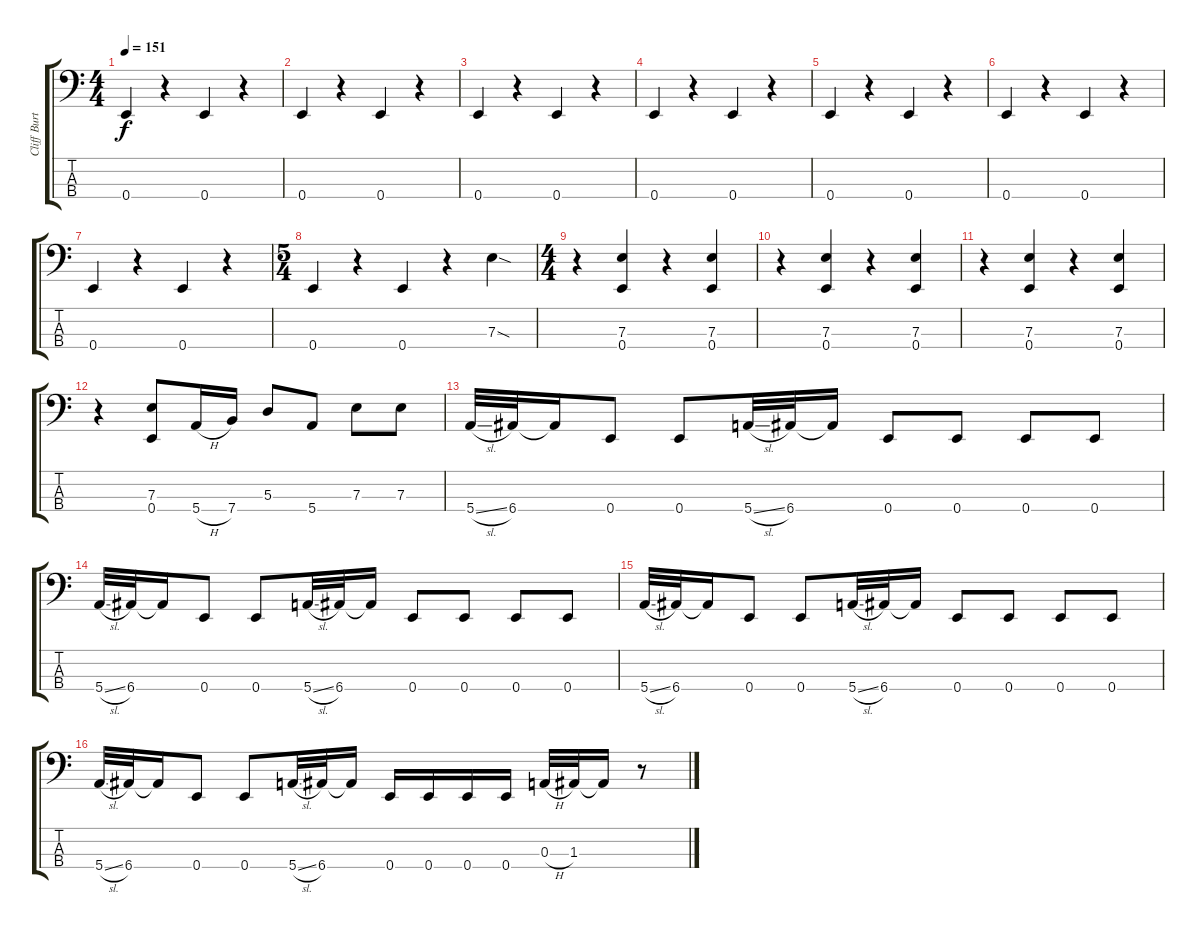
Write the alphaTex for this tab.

\track ("Cliff Burton" "Cliff Burt") {instrument electricbassfinger}
\staff {score tabs}
\tuning (G2 D2 A1 E1) {hide}
\ts (4 4)
\tempo 151
\clef f4
\ks c
0.4.4{dy f instrument distortionguitar} r.4 0.4.4 r.4 |
0.4.4 r.4 0.4.4 r.4 |
0.4.4 r.4 0.4.4 r.4 |
0.4.4 r.4 0.4.4 r.4 |
0.4.4 r.4 0.4.4 r.4 |
0.4.4 r.4 0.4.4 r.4 |
0.4.4 r.4 0.4.4 r.4 |
\ts (5 4)
0.4.4 r.4 0.4.4 r.4 7.3{sod}.4 |
\ts (4 4)
r.4 (7.3 0.4).4 r.4 (7.3 0.4).4 |
r.4 (7.3 0.4).4 r.4 (7.3 0.4).4 |
r.4 (7.3 0.4).4 r.4 (7.3 0.4).4 |
r.4 (7.3 0.4).8 5.4{h}.16 7.4.16 5.3.8 5.4.8 7.3.8 7.3.8 |
5.4{sl}.32 6.4.32 6.4{t}.16 0.4.8 0.4.8 5.4{sl}.32 6.4.32 6.4{t}.16 0.4.8 0.4.8 0.4.8 0.4.8 |
5.4{sl}.32 6.4.32 6.4{t}.16 0.4.8 0.4.8 5.4{sl}.32 6.4.32 6.4{t}.16 0.4.8 0.4.8 0.4.8 0.4.8 |
5.4{sl}.32 6.4.32 6.4{t}.16 0.4.8 0.4.8 5.4{sl}.32 6.4.32 6.4{t}.16 0.4.8 0.4.8 0.4.8 0.4.8 |
5.4{sl}.32 6.4.32 6.4{t}.16 0.4.8 0.4.8 5.4{sl}.32 6.4.32 6.4{t}.16 0.4.16 0.4.16 0.4.16 0.4.16 0.3{h}.32 1.3.32 1.3{t}.16 r.8
